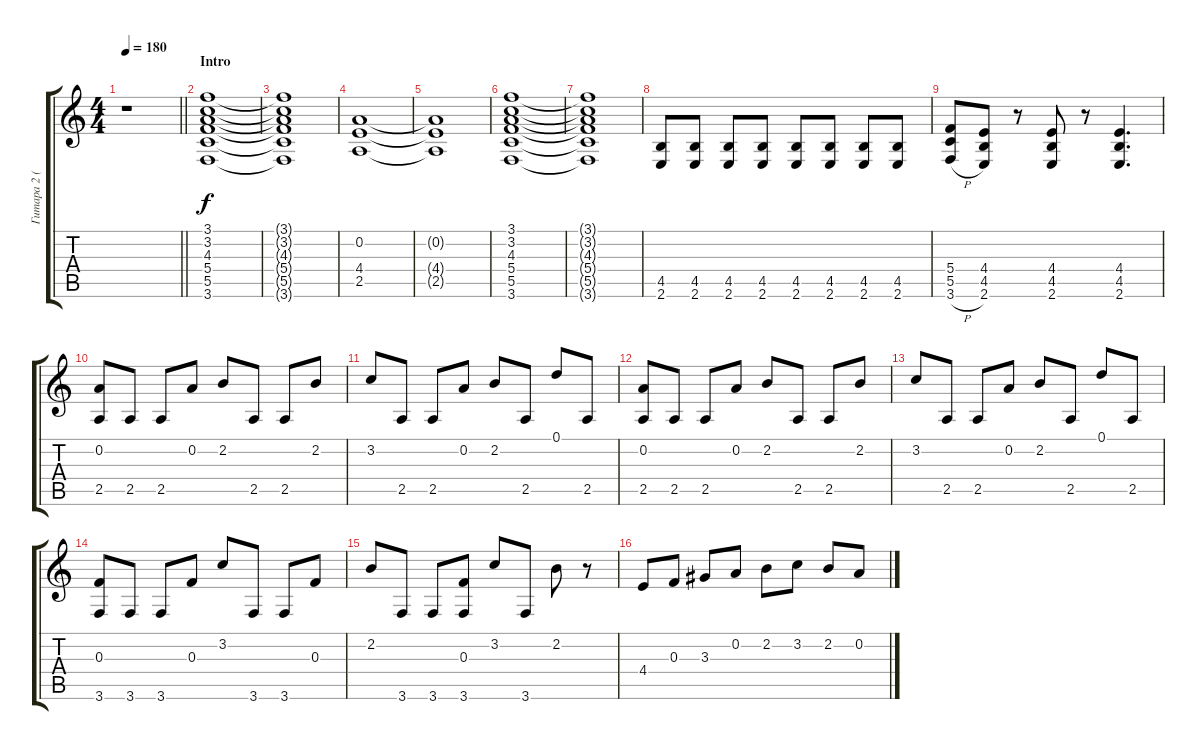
\track ("Гитара 2 (2)" "Гитара 2 (") {instrument distortionguitar}
\staff {score tabs}
\tuning (D4 A3 F3 C3 G2 D2) {hide}
\ts (4 4)
\tempo 180
\clef g2
\barLineRight lightlight
\ks c
r.1{dy f instrument distortionguitar} |
\section ("" "Intro")
(3.1 3.2 4.3 5.4 5.5 3.6).1 |
(3.1{t} 3.2{t} 4.3{t} 5.4{t} 5.5{t} 3.6{t}).1 |
(0.2 4.4 2.5).1 |
(0.2{t} 4.4{t} 2.5{t}).1 |
(3.1 3.2 4.3 5.4 5.5 3.6).1 |
(3.1{t} 3.2{t} 4.3{t} 5.4{t} 5.5{t} 3.6{t}).1 |
(4.5 2.6).8 (4.5 2.6).8 (4.5 2.6).8 (4.5 2.6).8 (4.5 2.6).8 (4.5 2.6).8 (4.5 2.6).8 (4.5 2.6).8 |
(5.4 5.5 3.6{h}).8 (4.4 4.5 2.6).8 r.8 (4.4 4.5 2.6).8 r.8 (4.4 4.5 2.6).4{d} |
(0.2 2.5).8 2.5.8 2.5.8 0.2.8 2.2.8 2.5.8 2.5.8 2.2.8 |
3.2.8 2.5.8 2.5.8 0.2.8 2.2.8 2.5.8 0.1.8 2.5.8 |
(0.2 2.5).8 2.5.8 2.5.8 0.2.8 2.2.8 2.5.8 2.5.8 2.2.8 |
3.2.8 2.5.8 2.5.8 0.2.8 2.2.8 2.5.8 0.1.8 2.5.8 |
(0.3 3.6).8 3.6.8 3.6.8 0.3.8 3.2.8 3.6.8 3.6.8 0.3.8 |
2.2.8 3.6.8 3.6.8 (0.3 3.6).8 3.2.8 3.6.8 2.2.8 r.8 |
4.4.8 0.3.8 3.3.8 0.2.8 2.2.8 3.2.8 2.2.8 0.2.8
